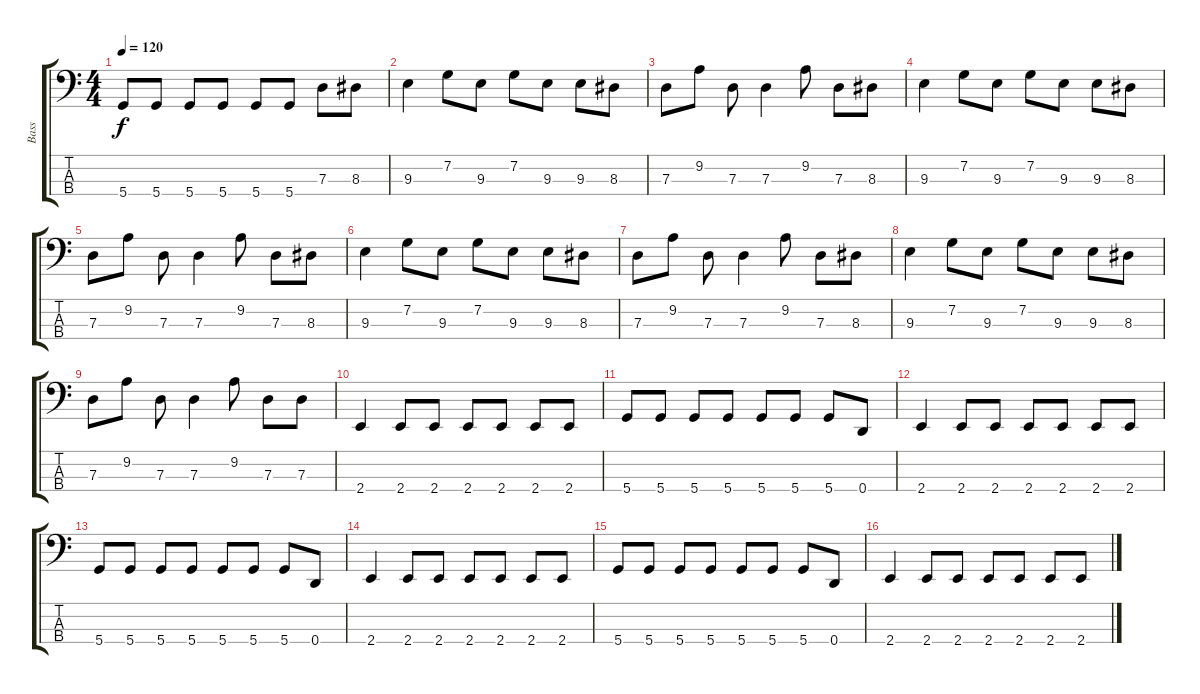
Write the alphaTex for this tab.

\track ("Bass" "Bass") {instrument electricbasspick}
\staff {score tabs}
\tuning (F2 C2 G1 D1) {hide}
\ts (4 4)
\tempo 120
\clef f4
\ks c
5.4.8{dy f} 5.4.8 5.4.8 5.4.8 5.4.8 5.4.8 7.3.8 8.3.8 |
9.3.4 7.2.8 9.3.8 7.2.8 9.3.8 9.3.8 8.3.8 |
7.3.8 9.2.8 7.3.8 7.3.4 9.2.8 7.3.8 8.3.8 |
9.3.4 7.2.8 9.3.8 7.2.8 9.3.8 9.3.8 8.3.8 |
7.3.8 9.2.8 7.3.8 7.3.4 9.2.8 7.3.8 8.3.8 |
9.3.4 7.2.8 9.3.8 7.2.8 9.3.8 9.3.8 8.3.8 |
7.3.8 9.2.8 7.3.8 7.3.4 9.2.8 7.3.8 8.3.8 |
9.3.4 7.2.8 9.3.8 7.2.8 9.3.8 9.3.8 8.3.8 |
7.3.8 9.2.8 7.3.8 7.3.4 9.2.8 7.3.8 7.3.8 |
2.4.4 2.4.8 2.4.8 2.4.8 2.4.8 2.4.8 2.4.8 |
5.4.8 5.4.8 5.4.8 5.4.8 5.4.8 5.4.8 5.4.8 0.4.8 |
2.4.4 2.4.8 2.4.8 2.4.8 2.4.8 2.4.8 2.4.8 |
5.4.8 5.4.8 5.4.8 5.4.8 5.4.8 5.4.8 5.4.8 0.4.8 |
2.4.4 2.4.8 2.4.8 2.4.8 2.4.8 2.4.8 2.4.8 |
5.4.8 5.4.8 5.4.8 5.4.8 5.4.8 5.4.8 5.4.8 0.4.8 |
2.4.4 2.4.8 2.4.8 2.4.8 2.4.8 2.4.8 2.4.8
